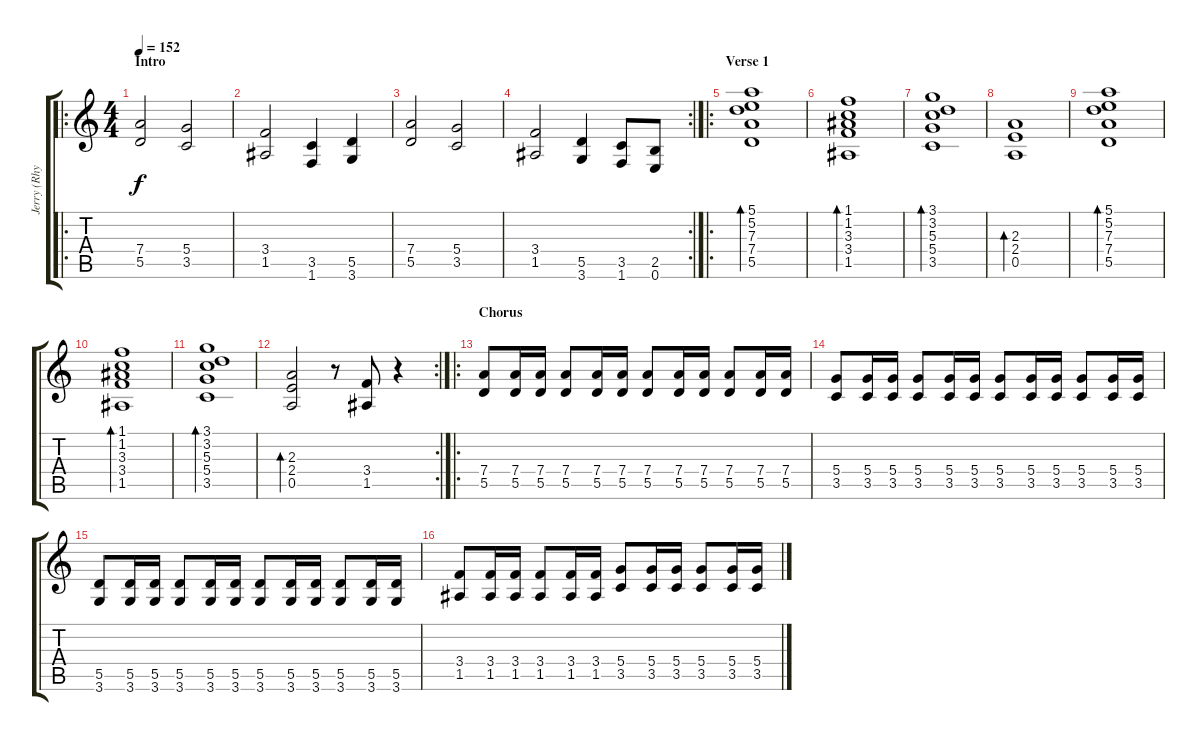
\track ("Jerry (Rhythm)" "Jerry (Rhy") {instrument distortionguitar}
\staff {score tabs}
\tuning (E4 B3 G3 D3 A2 E2) {hide}
\ro
\ts (4 4)
\section ("" "Intro")
\tempo 152
\clef g2
\ks c
(7.4 5.5).2{dy f instrument distortionguitar} (5.4 3.5).2 |
(3.4 1.5).2 (3.5 1.6).4 (5.5 3.6).4 |
(7.4 5.5).2 (5.4 3.5).2 |
\rc 2
(3.4 1.5).2 (5.5 3.6).4 (3.5 1.6).8 (2.5 0.6).8 |
\ro
\section ("" "Verse 1")
(5.1 5.2 7.3 7.4 5.5).1{bd 240} |
(1.1 1.2 3.3 3.4 1.5).1{bd 240} |
(3.1 3.2 5.3 5.4 3.5).1{bd 240} |
(2.3 2.4 0.5).1{bd 240} |
(5.1 5.2 7.3 7.4 5.5).1{bd 240} |
(1.1 1.2 3.3 3.4 1.5).1{bd 240} |
(3.1 3.2 5.3 5.4 3.5).1{bd 240} |
\rc 2
(2.3 2.4 0.5).2{bd 240} r.8 (3.4 1.5).8 r.4 |
\ro
\section ("" "Chorus")
(7.4 5.5).8 (7.4 5.5).16 (7.4 5.5).16 (7.4 5.5).8 (7.4 5.5).16 (7.4 5.5).16 (7.4 5.5).8 (7.4 5.5).16 (7.4 5.5).16 (7.4 5.5).8 (7.4 5.5).16 (7.4 5.5).16 |
(5.4 3.5).8 (5.4 3.5).16 (5.4 3.5).16 (5.4 3.5).8 (5.4 3.5).16 (5.4 3.5).16 (5.4 3.5).8 (5.4 3.5).16 (5.4 3.5).16 (5.4 3.5).8 (5.4 3.5).16 (5.4 3.5).16 |
(5.5 3.6).8 (5.5 3.6).16 (5.5 3.6).16 (5.5 3.6).8 (5.5 3.6).16 (5.5 3.6).16 (5.5 3.6).8 (5.5 3.6).16 (5.5 3.6).16 (5.5 3.6).8 (5.5 3.6).16 (5.5 3.6).16 |
(3.4 1.5).8 (3.4 1.5).16 (3.4 1.5).16 (3.4 1.5).8 (3.4 1.5).16 (3.4 1.5).16 (5.4 3.5).8 (5.4 3.5).16 (5.4 3.5).16 (5.4 3.5).8 (5.4 3.5).16 (5.4 3.5).16
